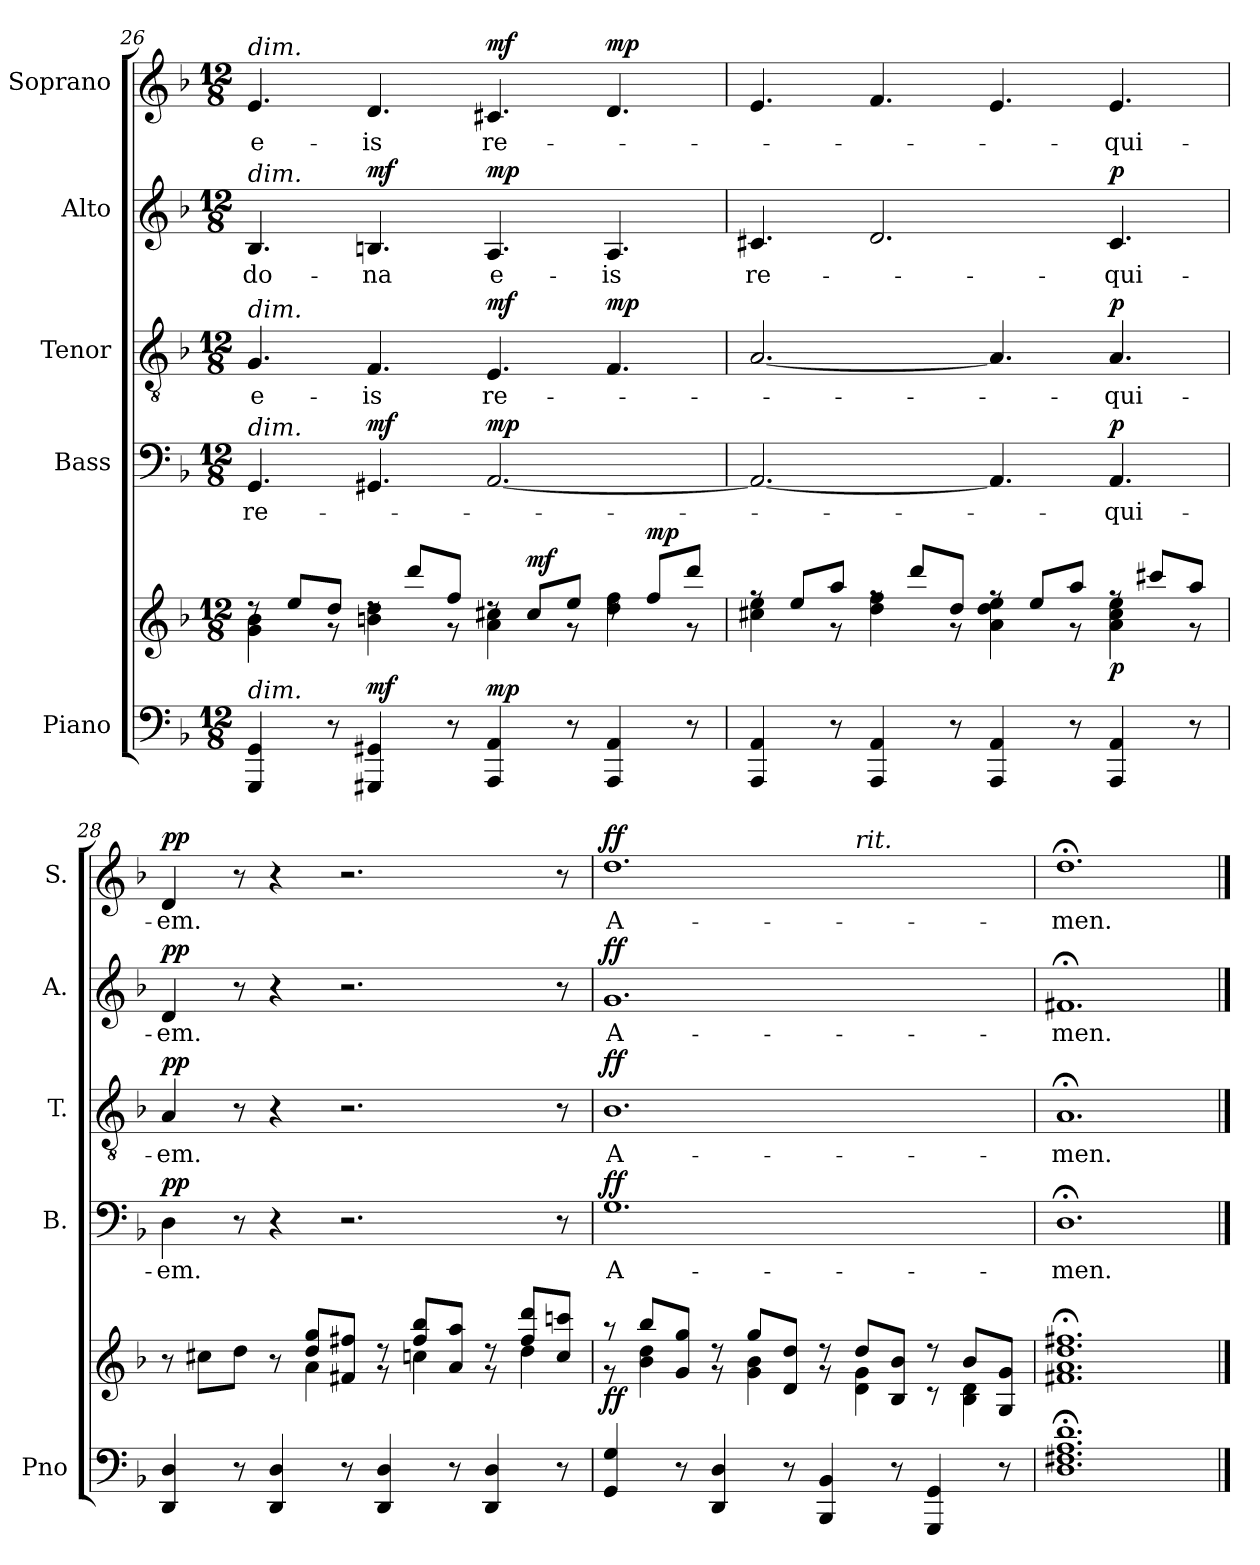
**kern	**kern	**dynam	**kern	**text	**dynam	**kern	**text	**dynam	**kern	**text	**dynam	**kern	**text	**dynam
*part5	*part5	*part5	*part4	*part4	*part4	*part3	*part3	*part3	*part2	*part2	*part2	*part1	*part1	*part1
*staff6	*staff5	*staff5/6	*staff4	*staff4	*staff4	*staff3	*staff3	*staff3	*staff2	*staff2	*staff2	*staff1	*staff1	*staff1
*I"Piano	*	*	*I"Bass	*	*	*I"Tenor	*	*	*I"Alto	*	*	*I"Soprano	*	*
*I'Pno	*	*	*I'B.	*	*	*I'T.	*	*	*I'A.	*	*	*I'S.	*	*
*clefF4	*clefG2	*	*clefF4	*	*	*clefGv2	*	*	*clefG2	*	*	*clefG2	*	*
*k[b-]	*k[b-]	*	*k[b-]	*	*	*k[b-]	*	*	*k[b-]	*	*	*k[b-]	*	*
*M12/8	*M12/8	*	*M12/8	*	*	*M12/8	*	*	*M12/8	*	*	*M12/8	*	*
=26	=26	=26	=26	=26	=26	=26	=26	=26	=26	=26	=26	=26	=26	=26
*	*^	*	*	*	*	*	*	*	*	*	*	*	*	*
!	!	!	!	!	!	!	!	!	!	!	!	!	!LO:TX:a:i:t=dim.	!	!
!	!	!	!	!	!	!	!	!	!	!LO:TX:a:i:t=dim.	!	!	!	!	!
!	!	!	!	!	!	!	!LO:TX:a:i:t=dim.	!	!	!	!	!	!	!	!
!	!	!	!	!LO:TX:a:i:t=dim.	!	!	!	!	!	!	!	!	!	!	!
!LO:TX:a:i:t=dim.	!	!	!	!	!	!	!	!	!	!	!	!	!	!	!
!	!	!	!	!	!LO:LY:b	!	!	!LO:LY:b	!	!	!LO:LY:b	!	!	!LO:LY:b	!
4GGG/ 4GG/	8rdd	4g\ 4b-\	.	4.GG/	re-	.	4.G/	e-	.	4.B-/	do-	.	4.e/	e-	.
.	8ee/L	.	.	.	.	.	.	.	.	.	.	.	.	.	.
8r	8dd/J	8rg	.	.	.	.	.	.	.	.	.	.	.	.	.
!	!	!	!LO:DY:a=2	!	!	!LO:DY:a	!	!LO:LY:b	!	!	!LO:LY:b	!LO:DY:a	!	!LO:LY:b	!
4GGG#X/ 4GG#X/	8rdd	4bn\ 4dd\	mf	4.GG#X/	.	mf	4.F/	-is	.	4.Bn/	-na	mf	4.d/	-is	.
.	8ddd/L	.	.	.	.	.	.	.	.	.	.	.	.	.	.
8r	8ff/J	8rg	.	.	.	.	.	.	.	.	.	.	.	.	.
!	!	!	!LO:DY:a=2	!	!	!LO:DY:a	!	!LO:LY:b	!LO:DY:a	!	!LO:LY:b	!LO:DY:a	!	!LO:LY:b	!LO:DY:a
4AAA/ 4AA/	8rdd	4a\ 4cc#X\	mp	[2.AA/	.	mp	4.E/	re-	mf	4.A/	e-	mp	4.c#X/	re-	mf
!	!	!	!LO:DY:a	!	!	!	!	!	!	!	!	!	!	!	!
.	8cc#/L	.	mf	.	.	.	.	.	.	.	.	.	.	.	.
8r	8ee/J	8rg	.	.	.	.	.	.	.	.	.	.	.	.	.
!	!	!	!	!	!	!	!	!	!LO:DY:a	!	!LO:LY:b	!	!	!	!LO:DY:a
4AAA/ 4AA/	8rdd	4dd\ 4ff\	.	.	.	.	4.F/	.	mp	4.A/	-is	.	4.d/	.	mp
!	!	!	!LO:DY:a	!	!	!	!	!	!	!	!	!	!	!	!
.	8ff/L	.	mp	.	.	.	.	.	.	.	.	.	.	.	.
8r	8ddd/J	8rg	.	.	.	.	.	.	.	.	.	.	.	.	.
!!LO:LB:g=z
=27	=27	=27	=27	=27	=27	=27	=27	=27	=27	=27	=27	=27	=27	=27	=27
!	!	!	!	!	!	!	!	!	!	!	!LO:LY:b	!	!	!	!
4AAA/ 4AA/	8rff	4cc#X\ 4ee\	.	2.AA/_	.	.	[2.A/	.	.	4.c#X/	re-	.	4.e/	.	.
.	8ee/L	.	.	.	.	.	.	.	.	.	.	.	.	.	.
8r	8aa/J	8rg	.	.	.	.	.	.	.	.	.	.	.	.	.
4AAA/ 4AA/	8rff	4dd\ 4ff\	.	.	.	.	.	.	.	2.d/	.	.	4.f/	.	.
.	8ddd/L	.	.	.	.	.	.	.	.	.	.	.	.	.	.
8r	8dd/J	8rg	.	.	.	.	.	.	.	.	.	.	.	.	.
4AAA/ 4AA/	8rff	4a\ 4dd\ 4ee\	.	4.AA/]	.	.	4.A/]	.	.	.	.	.	4.e/	.	.
.	8ee/L	.	.	.	.	.	.	.	.	.	.	.	.	.	.
8r	8aa/J	8rg	.	.	.	.	.	.	.	.	.	.	.	.	.
!	!	!	!LO:DY:b	!	!LO:LY:b	!LO:DY:a	!	!LO:LY:b	!LO:DY:a	!	!LO:LY:b	!LO:DY:a	!	!LO:LY:b	!
4AAA/ 4AA/	8rff	4a\ 4cc#\ 4ee\	p	4.AA/	-qui-	p	4.A/	-qui-	p	4.c#/	-qui-	p	4.e/	-qui-	.
.	8ccc#X/L	.	.	.	.	.	.	.	.	.	.	.	.	.	.
8r	8aa/J	8rg	.	.	.	.	.	.	.	.	.	.	.	.	.
=28	=28	=28	=28	=28	=28	=28	=28	=28	=28	=28	=28	=28	=28	=28	=28
!	!	!	!	!	!LO:LY:b	!LO:DY:a	!	!LO:LY:b	!LO:DY:a	!	!LO:LY:b	!LO:DY:a	!	!LO:LY:b	!LO:DY:a
4DD/ 4D/	8r	2rgyy	.	4D\	-em.	pp	4A/	-em.	pp	4d/	-em.	pp	4d/	-em.	pp
.	8cc#X\L	.	.	.	.	.	.	.	.	.	.	.	.	.	.
8r	8dd\J	.	.	8r	.	.	8r	.	.	8r	.	.	8r	.	.
4DD/ 4D/	8r	.	.	4r	.	.	4r	.	.	4r	.	.	4r	.	.
.	8dd/ 8gg/L	4a\	.	.	.	.	.	.	.	.	.	.	.	.	.
8r	8f#X/ 8ff#X/J	.	.	2.r	.	.	2.r	.	.	2.r	.	.	2.r	.	.
4DD/ 4D/	8r	8r	.	.	.	.	.	.	.	.	.	.	.	.	.
.	8ff#/ 8bb-/L	4ccn\	.	.	.	.	.	.	.	.	.	.	.	.	.
8r	8a/ 8aa/J	.	.	.	.	.	.	.	.	.	.	.	.	.	.
4DD/ 4D/	8r	8r	.	.	.	.	.	.	.	.	.	.	.	.	.
.	8ff#/ 8ddd/L	4dd\	.	.	.	.	.	.	.	.	.	.	.	.	.
8r	8cc/ 8cccn/J	.	.	8r	.	.	8r	.	.	8r	.	.	8r	.	.
=29	=29	=29	=29	=29	=29	=29	=29	=29	=29	=29	=29	=29	=29	=29	=29
!	!	!	!LO:DY:b	!	!LO:LY:b	!LO:DY:a	!	!LO:LY:b	!LO:DY:a	!	!LO:LY:b	!LO:DY:a	!	!LO:LY:b	!LO:DY:a
*	*	*	*	*	*	*	*	*	*	*	*	*	*^	*	*
4GG/ 4G/	8r	8r	ff	1.G	A-	ff	1.B-	A-	ff	1.g	A-	ff	1.dd	2..ryy	A-	ff
.	8bb-/L	4b-\ 4dd\	.	.	.	.	.	.	.	.	.	.	.	.	.	.
8r	8g/ 8gg/J	.	.	.	.	.	.	.	.	.	.	.	.	.	.	.
4DD/ 4D/	8r	8r	.	.	.	.	.	.	.	.	.	.	.	.	.	.
.	8gg/L	4g\ 4b-\	.	.	.	.	.	.	.	.	.	.	.	.	.	.
8r	8d/ 8dd/J	.	.	.	.	.	.	.	.	.	.	.	.	.	.	.
4BBB-/ 4BB-/	8r	8r	.	.	.	.	.	.	.	.	.	.	.	.	.	.
!	!	!	!	!	!	!	!	!	!	!	!	!	!	!LO:TX:a:i:t=rit.	!	!
.	8dd/L	4d\ 4g\	.	.	.	.	.	.	.	.	.	.	.	2ryy	.	.
8r	8B-/ 8b-/J	.	.	.	.	.	.	.	.	.	.	.	.	.	.	.
4GGG/ 4GG/	8r	8r	.	.	.	.	.	.	.	.	.	.	.	.	.	.
.	8b-/L	4B-\ 4d\	.	.	.	.	.	.	.	.	.	.	.	.	.	.
8r	8G/ 8g/J	.	.	.	.	.	.	.	.	.	.	.	.	8ryy	.	.
*	*v	*v	*	*	*	*	*	*	*	*	*	*	*v	*v	*	*
=30	=30	=30	=30	=30	=30	=30	=30	=30	=30	=30	=30	=30	=30	=30
*	*	*	*	*	*	*	*	*	*	*	*	*MM56	*	*
*	*	*	*	*	*	*	*	*	*	*	*	*^	*	*
!	!	!	!	!LO:LY:b	!	!	!LO:LY:b	!	!	!LO:LY:b	!	!	!	!LO:LY:b	!
*	*	*	*	*	*	*	*	*	*	*	*	*v	*v	*	*
1.D; 1.F#X; 1.A; 1.d;	1.f#X;< 1.a;< 1.dd;< 1.ff#X;<	.	1.D;<	-men.	.	1.A;<	-men.	.	1.f#X;<	-men.	.	1.dd;<	-men.	.
==	==	==	==	==	==	==	==	==	==	==	==	==	==	==
*-	*-	*-	*-	*-	*-	*-	*-	*-	*-	*-	*-	*-	*-	*-
